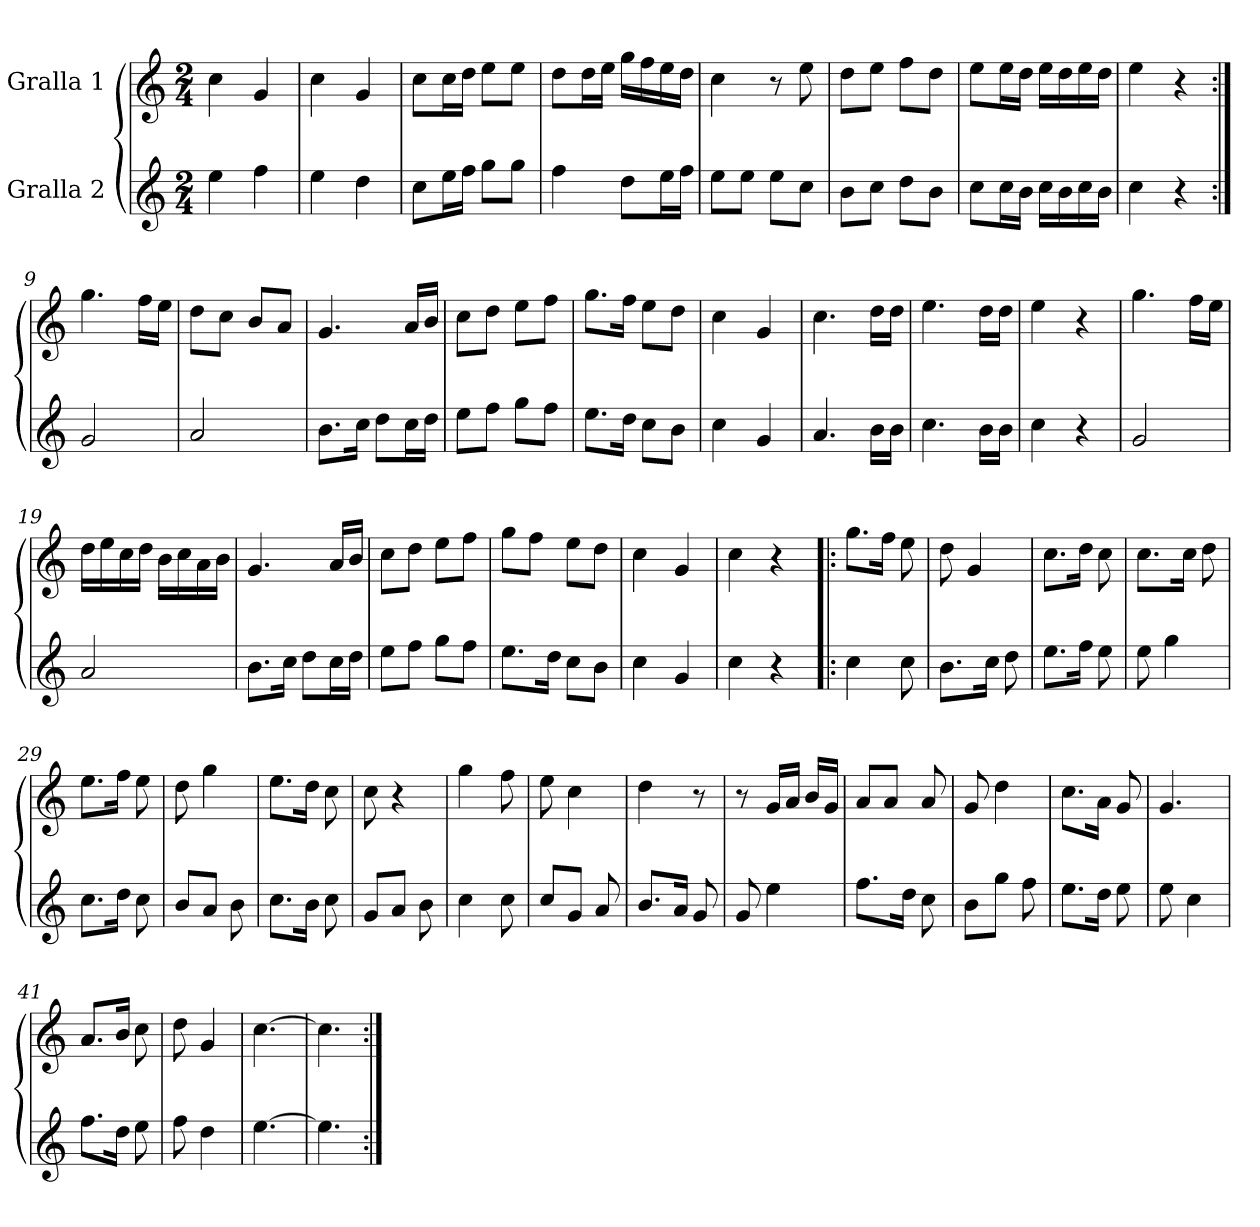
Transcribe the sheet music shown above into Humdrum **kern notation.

**kern	**kern
*part2	*part1
*staff2	*staff1
*I"Gralla 2	*I"Gralla 1
*clefG2	*clefG2
*k[]	*k[]
*M2/4	*M2/4
=1	=1
4ee\	4cc\
*	*MM100
4ff\	4g/
=2	=2
4ee\	4cc\
4dd\	4g/
=3	=3
8cc\L	8cc\L
16ee\L	16cc\L
16ff\JJ	16dd\JJ
8gg\L	8ee\L
8gg\J	8ee\J
=4	=4
4ff\	8dd\L
.	16dd\L
.	16ee\JJ
8dd\L	16gg\LL
.	16ff\
16ee\L	16ee\
16ff\JJ	16dd\JJ
=5	=5
8ee\L	4cc\
8ee\J	.
8ee\L	8r
8cc\J	8ee\
=6	=6
8b\L	8dd\L
8cc\J	8ee\J
8dd\L	8ff\L
8b\J	8dd\J
=7	=7
8cc\L	8ee\L
16cc\L	16ee\L
16b\JJ	16dd\JJ
16cc\LL	16ee\LL
16b\	16dd\
16cc\	16ee\
16b\JJ	16dd\JJ
=8	=8
4cc\	4ee\
4r	4r
!!LO:LB:g=z
=9:|!	=9:|!
2g/	4.gg\
.	16ff\LL
.	16ee\JJ
=10	=10
2a/	8dd\L
.	8cc\J
.	8b/L
.	8a/J
=11	=11
8.b\L	4.g/
16cc\Jk	.
8dd\L	.
16cc\L	16a/LL
16dd\JJ	16b/JJ
=12	=12
8ee\L	8cc\L
8ff\J	8dd\J
8gg\L	8ee\L
8ff\J	8ff\J
=13	=13
8.ee\L	8.gg\L
16dd\Jk	16ff\Jk
8cc\L	8ee\L
8b\J	8dd\J
=14	=14
4cc\	4cc\
4g/	4g/
=15	=15
4.a/	4.cc\
16b\LL	16dd\LL
16b\JJ	16dd\JJ
=16	=16
4.cc\	4.ee\
16b\LL	16dd\LL
16b\JJ	16dd\JJ
=17	=17
4cc\	4ee\
4r	4r
=18	=18
2g/	4.gg\
.	16ff\LL
.	16ee\JJ
!!LO:LB:g=z
=19	=19
2a/	16dd\LL
.	16ee\
.	16cc\
.	16dd\JJ
.	16b\LL
.	16cc\
.	16a\
.	16b\JJ
=20	=20
8.b\L	4.g/
16cc\Jk	.
8dd\L	.
16cc\L	16a/LL
16dd\JJ	16b/JJ
=21	=21
8ee\L	8cc\L
8ff\J	8dd\J
8gg\L	8ee\L
8ff\J	8ff\J
=22	=22
8.ee\L	8gg\L
.	8ff\J
16dd\Jk	.
8cc\L	8ee\L
8b\J	8dd\J
=23	=23
4cc\	4cc\
4g/	4g/
=24	=24
4cc\	4cc\
4r	4r
=25!|:	=25!|:
4cc\	8.gg\L
.	16ff\Jk
8cc\	8ee\
=26	=26
8.b\L	8dd\
.	4g/
16cc\Jk	.
8dd\	.
=27	=27
8.ee\L	8.cc\L
16ff\Jk	16dd\Jk
8ee\	8cc\
!!LO:LB:g=z
=28	=28
8ee\	8.cc\L
4gg\	.
.	16cc\Jk
.	8dd\
=29	=29
8.cc\L	8.ee\L
16dd\Jk	16ff\Jk
8cc\	8ee\
=30	=30
8b/L	8dd\
8a/J	4gg\
8b\	.
=31	=31
8.cc\L	8.ee\L
16b\Jk	16dd\Jk
8cc\	8cc\
=32	=32
8g/L	8cc\
8a/J	4r
8b\	.
=33	=33
4cc\	4gg\
8cc\	8ff\
=34	=34
8cc/L	8ee\
8g/J	4cc\
8a/	.
=35	=35
8.b/L	4dd\
16a/Jk	.
8g/	8r
=36	=36
8g/	8r
4ee\	16g/LL
.	16a/JJ
.	16b/LL
.	16g/JJ
=37	=37
8.ff\L	8a/L
.	8a/J
16dd\Jk	.
8cc\	8a/
!!LO:LB:g=z
=38	=38
8b\L	8g/
8gg\J	4dd\
8ff\	.
=39	=39
8.ee\L	8.cc\L
16dd\Jk	16a\Jk
8ee\	8g/
=40	=40
8ee\	4.g/
4cc\	.
=41	=41
8.ff\L	8.a/L
16dd\Jk	16b/Jk
8ee\	8cc\
=42	=42
8ff\	8dd\
4dd\	4g/
=43	=43
[4.ee\	[4.cc\
=44	=44
4.ee\]	4.cc\]
=:|!	=:|!
*-	*-
